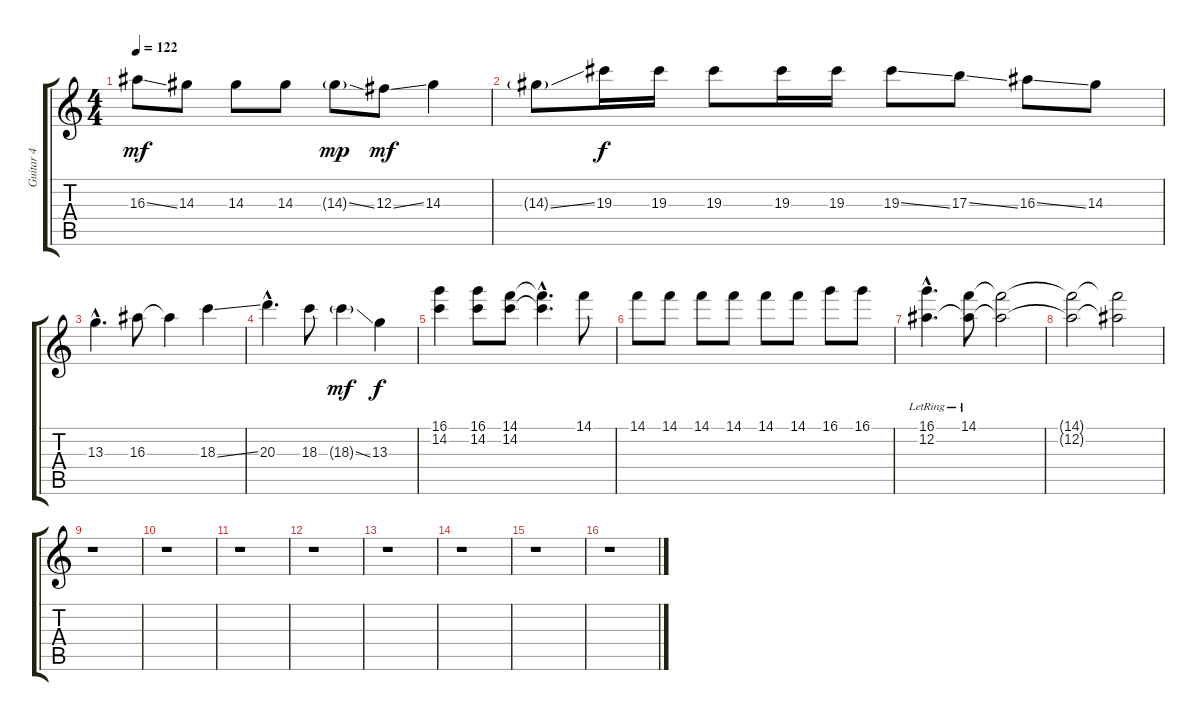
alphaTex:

\track ("Guitar 4" "Guitar 4") {instrument distortionguitar}
\staff {score tabs}
\tuning (Eb4 Bb3 Gb3 Db3 Ab2 Eb2) {hide}
\ts (4 4)
\tempo 122
\clef g2
\ks c
16.3{ss}.8{dy mf} 14.3.8 14.3.8 14.3.8 14.3{ss g}.8{dy mp} 12.3{ss}.8{dy mf} 14.3.4 |
14.3{ss g}.8 19.3.16{dy f} 19.3.16 19.3.8 19.3.16 19.3.16 19.3{ss}.8 17.3{ss}.8 16.3{ss}.8 14.3.8 |
13.3{hac}.4{d} 16.3.8 16.3{t}.4 18.3{ss}.4 |
20.3{hac}.4{d} 18.3.8 18.3{ss g}.4{dy mf} 13.3.4{dy f} |
(16.1 14.2).4 (16.1 14.2).8 (14.1 14.2).8 (14.1{hac t} 14.2{hac t}).4{d} 14.1.8 |
14.1.8 14.1.8 14.1.8 14.1.8 14.1.8 14.1.8 16.1.8 16.1.8 |
(16.1{hac} 12.2{hac lr}).4{d} (14.1{lr} 12.2{t}).8 (14.1{t} 12.2{t}).2 |
(14.1{t} 12.2{t}).2 (14.1{t} 12.2{t}).2 |
r.1 |
r.1 |
r.1 |
r.1 |
r.1 |
r.1 |
r.1 |
r.1
